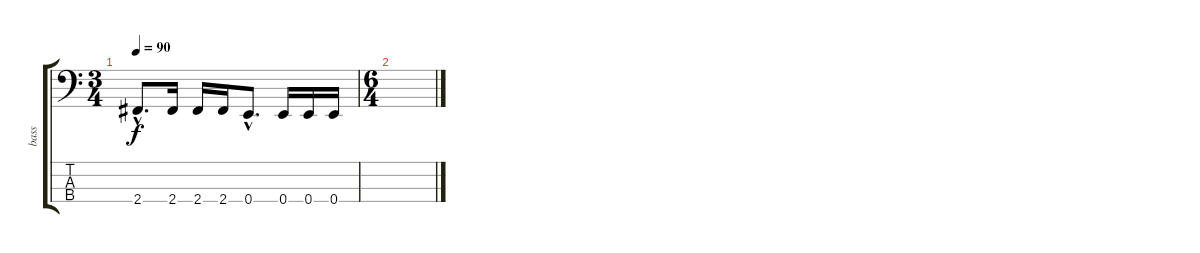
\track ("bass" "bass") {instrument electricbasspick}
\staff {score tabs}
\tuning (G2 D2 A1 E1) {hide}
\ts (3 4)
\tempo 90
\clef f4
\ks c
2.4{hac}.8{d dy f} 2.4.16 2.4.16 2.4.16 0.4{hac}.8{d} 0.4.16 0.4.16 0.4.16 |
\ts (6 4)
